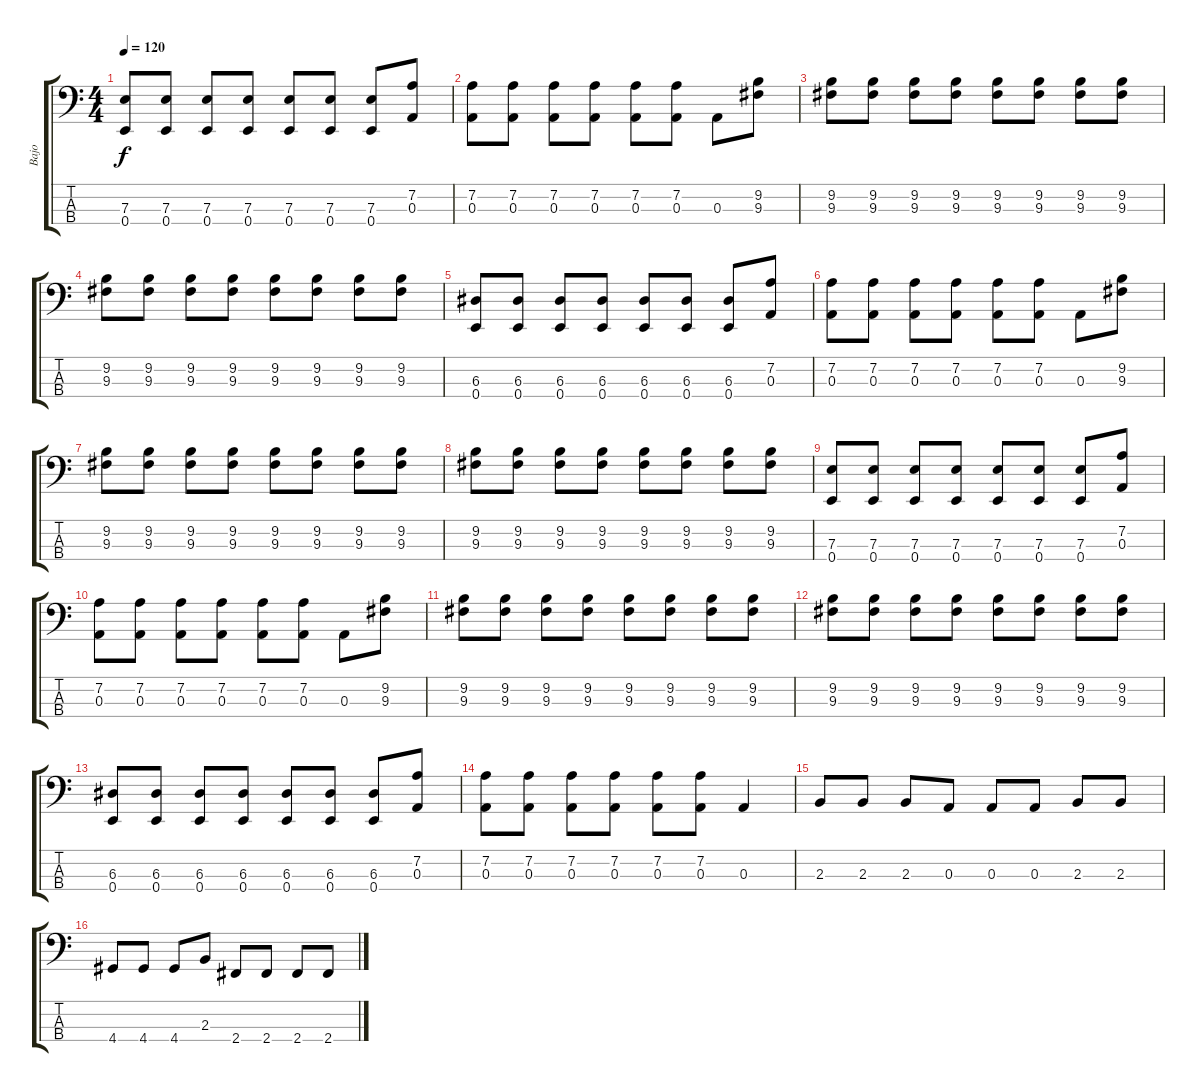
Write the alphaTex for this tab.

\track ("Bajo" "Bajo") {instrument electricguitarmuted}
\staff {score tabs}
\tuning (G2 D2 A1 E1) {hide}
\ts (4 4)
\tempo 120
\clef f4
\ks c
(7.3 0.4).8{dy f} (7.3 0.4).8 (7.3 0.4).8 (7.3 0.4).8 (7.3 0.4).8 (7.3 0.4).8 (7.3 0.4).8 (7.2 0.3).8 |
(7.2 0.3).8 (7.2 0.3).8 (7.2 0.3).8 (7.2 0.3).8 (7.2 0.3).8 (7.2 0.3).8 0.3.8 (9.2 9.3).8 |
(9.2 9.3).8 (9.2 9.3).8 (9.2 9.3).8 (9.2 9.3).8 (9.2 9.3).8 (9.2 9.3).8 (9.2 9.3).8 (9.2 9.3).8 |
(9.2 9.3).8 (9.2 9.3).8 (9.2 9.3).8 (9.2 9.3).8 (9.2 9.3).8 (9.2 9.3).8 (9.2 9.3).8 (9.2 9.3).8 |
(6.3 0.4).8 (6.3 0.4).8 (6.3 0.4).8 (6.3 0.4).8 (6.3 0.4).8 (6.3 0.4).8 (6.3 0.4).8 (7.2 0.3).8 |
(7.2 0.3).8 (7.2 0.3).8 (7.2 0.3).8 (7.2 0.3).8 (7.2 0.3).8 (7.2 0.3).8 0.3.8 (9.2 9.3).8 |
(9.2 9.3).8 (9.2 9.3).8 (9.2 9.3).8 (9.2 9.3).8 (9.2 9.3).8 (9.2 9.3).8 (9.2 9.3).8 (9.2 9.3).8 |
(9.2 9.3).8 (9.2 9.3).8 (9.2 9.3).8 (9.2 9.3).8 (9.2 9.3).8 (9.2 9.3).8 (9.2 9.3).8 (9.2 9.3).8 |
(7.3 0.4).8 (7.3 0.4).8 (7.3 0.4).8 (7.3 0.4).8 (7.3 0.4).8 (7.3 0.4).8 (7.3 0.4).8 (7.2 0.3).8 |
(7.2 0.3).8 (7.2 0.3).8 (7.2 0.3).8 (7.2 0.3).8 (7.2 0.3).8 (7.2 0.3).8 0.3.8 (9.2 9.3).8 |
(9.2 9.3).8 (9.2 9.3).8 (9.2 9.3).8 (9.2 9.3).8 (9.2 9.3).8 (9.2 9.3).8 (9.2 9.3).8 (9.2 9.3).8 |
(9.2 9.3).8 (9.2 9.3).8 (9.2 9.3).8 (9.2 9.3).8 (9.2 9.3).8 (9.2 9.3).8 (9.2 9.3).8 (9.2 9.3).8 |
(6.3 0.4).8 (6.3 0.4).8 (6.3 0.4).8 (6.3 0.4).8 (6.3 0.4).8 (6.3 0.4).8 (6.3 0.4).8 (7.2 0.3).8 |
(7.2 0.3).8 (7.2 0.3).8 (7.2 0.3).8 (7.2 0.3).8 (7.2 0.3).8 (7.2 0.3).8 0.3.4 |
2.3.8 2.3.8 2.3.8 0.3.8 0.3.8 0.3.8 2.3.8 2.3.8 |
4.4.8 4.4.8 4.4.8 2.3.8 2.4.8 2.4.8 2.4.8 2.4.8
